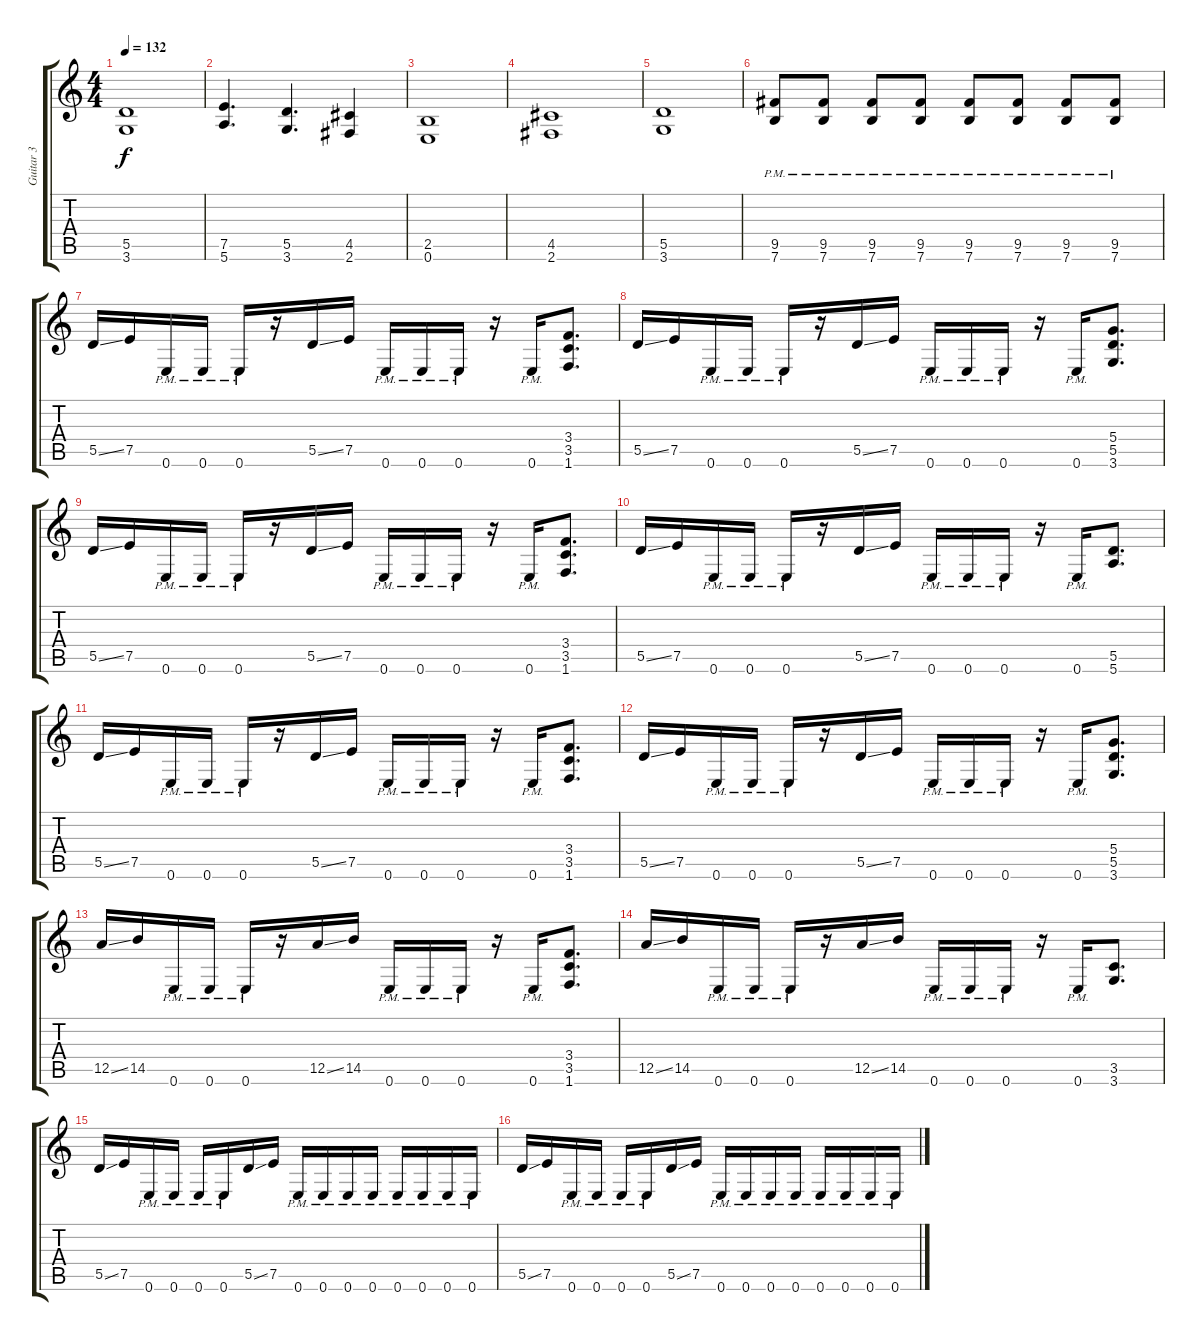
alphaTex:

\track ("Guitar 3" "Guitar 3") {instrument distortionguitar}
\staff {score tabs}
\tuning (E4 B3 G3 D3 A2 E2) {hide}
\ts (4 4)
\tempo 132
\clef g2
\ks c
(5.5 3.6).1{dy f} |
(7.5 5.6).4{d} (5.5 3.6).4{d} (4.5 2.6).4 |
(2.5 0.6).1 |
(4.5 2.6).1 |
(5.5 3.6).1 |
(9.5{pm} 7.6).8 (9.5{pm} 7.6).8 (9.5{pm} 7.6).8 (9.5{pm} 7.6).8 (9.5{pm} 7.6).8 (9.5{pm} 7.6).8 (9.5{pm} 7.6).8 (9.5{pm} 7.6).8 |
5.5{ss}.16 7.5.16 0.6{pm}.16 0.6{pm}.16 0.6{pm}.16 r.16 5.5{ss}.16 7.5.16 0.6{pm}.16 0.6{pm}.16 0.6{pm}.16 r.16 0.6{pm}.16 (3.4 3.5 1.6).8{d} |
5.5{ss}.16 7.5.16 0.6{pm}.16 0.6{pm}.16 0.6{pm}.16 r.16 5.5{ss}.16 7.5.16 0.6{pm}.16 0.6{pm}.16 0.6{pm}.16 r.16 0.6{pm}.16 (5.4 5.5 3.6).8{d} |
5.5{ss}.16 7.5.16 0.6{pm}.16 0.6{pm}.16 0.6{pm}.16 r.16 5.5{ss}.16 7.5.16 0.6{pm}.16 0.6{pm}.16 0.6{pm}.16 r.16 0.6{pm}.16 (3.4 3.5 1.6).8{d} |
5.5{ss}.16 7.5.16 0.6{pm}.16 0.6{pm}.16 0.6{pm}.16 r.16 5.5{ss}.16 7.5.16 0.6{pm}.16 0.6{pm}.16 0.6{pm}.16 r.16 0.6{pm}.16 (5.5 5.6).8{d} |
5.5{ss}.16 7.5.16 0.6{pm}.16 0.6{pm}.16 0.6{pm}.16 r.16 5.5{ss}.16 7.5.16 0.6{pm}.16 0.6{pm}.16 0.6{pm}.16 r.16 0.6{pm}.16 (3.4 3.5 1.6).8{d} |
5.5{ss}.16 7.5.16 0.6{pm}.16 0.6{pm}.16 0.6{pm}.16 r.16 5.5{ss}.16 7.5.16 0.6{pm}.16 0.6{pm}.16 0.6{pm}.16 r.16 0.6{pm}.16 (5.4 5.5 3.6).8{d} |
12.5{ss}.16 14.5.16 0.6{pm}.16 0.6{pm}.16 0.6{pm}.16 r.16 12.5{ss}.16 14.5.16 0.6{pm}.16 0.6{pm}.16 0.6{pm}.16 r.16 0.6{pm}.16 (3.4 3.5 1.6).8{d} |
12.5{ss}.16 14.5.16 0.6{pm}.16 0.6{pm}.16 0.6{pm}.16 r.16 12.5{ss}.16 14.5.16 0.6{pm}.16 0.6{pm}.16 0.6{pm}.16 r.16 0.6{pm}.16 (3.5 3.6).8{d} |
5.5{ss}.16 7.5.16 0.6{pm}.16 0.6{pm}.16 0.6{pm}.16 0.6{pm}.16 5.5{ss}.16 7.5.16 0.6{pm}.16 0.6{pm}.16 0.6{pm}.16 0.6{pm}.16 0.6{pm}.16 0.6{pm}.16 0.6{pm}.16 0.6{pm}.16 |
5.5{ss}.16 7.5.16 0.6{pm}.16 0.6{pm}.16 0.6{pm}.16 0.6{pm}.16 5.5{ss}.16 7.5.16 0.6{pm}.16 0.6{pm}.16 0.6{pm}.16 0.6{pm}.16 0.6{pm}.16 0.6{pm}.16 0.6{pm}.16 0.6{pm}.16
